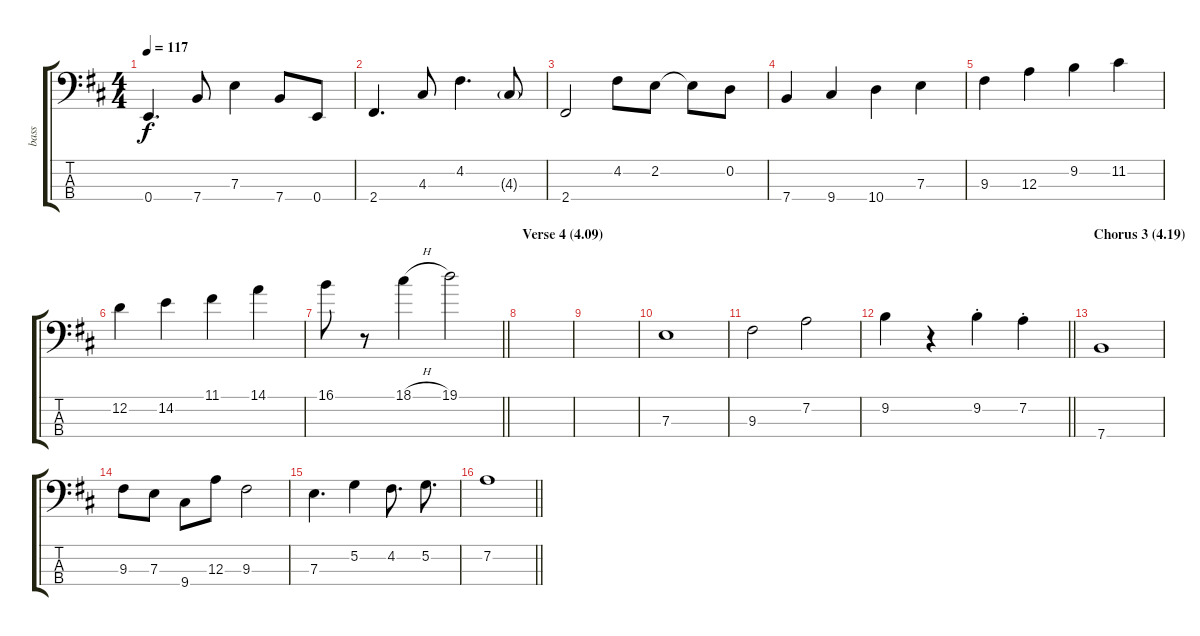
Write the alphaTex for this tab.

\track ("bass" "bass") {instrument electricbassfinger}
\staff {score tabs}
\tuning (G2 D2 A1 E1) {hide}
\ts (4 4)
\tempo 117
\clef f4
\ks d
0.4.4{d dy f} 7.4.8 7.3.4 7.4.8 0.4.8 |
2.4.4{d} 4.3.8 4.2.4{d} 4.3{g}.8 |
2.4.2 4.2.8 2.2.8 2.2{t}.8 0.2.8 |
7.4.4 9.4.4 10.4.4 7.3.4 |
9.3.4 12.3.4 9.2.4 11.2.4 |
12.2.4 14.2.4 11.1.4 14.1.4 |
\barLineRight lightlight
16.1.8 r.8 18.1{h}.4 19.1.2 |
\section ("" "Verse 4 (4.09)")
|
|
7.3.1 |
9.3.2 7.2.2 |
\barLineRight lightlight
9.2.4 r.4 9.2{st}.4 7.2{st}.4 |
\section ("" "Chorus 3 (4.19)")
7.4.1 |
9.3.8 7.3.8 9.4.8 12.3.8 9.3.2 |
7.3.4{d} 5.2.4 4.2.8{d} 5.2.8{d} |
\barLineRight lightlight
7.2.1
